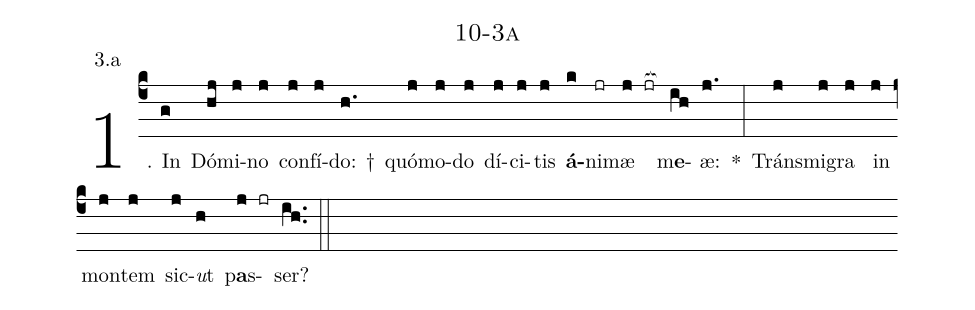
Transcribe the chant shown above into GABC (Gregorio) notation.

name: 10-3a;
annotation: 3.a;
%%
(c4)1. In(g) Dó(hj)mi(j)no(j) con(j)fí(j)do: †(h.) quó(j)mo(j)do(j) dí(j)ci(j)tis(j) <b>á</b>(k)ni(jr)mæ(j jr[ocb:1{]) m<b>e</b>(ih[ocb:0}])æ:(j.) *(:) Tráns(j)mi(j)gra(j) in(j) mon(j)tem(j) sic(j)<i>u</i>t(h) p<b>a</b>s(j jr)ser?(ih..) (::)
